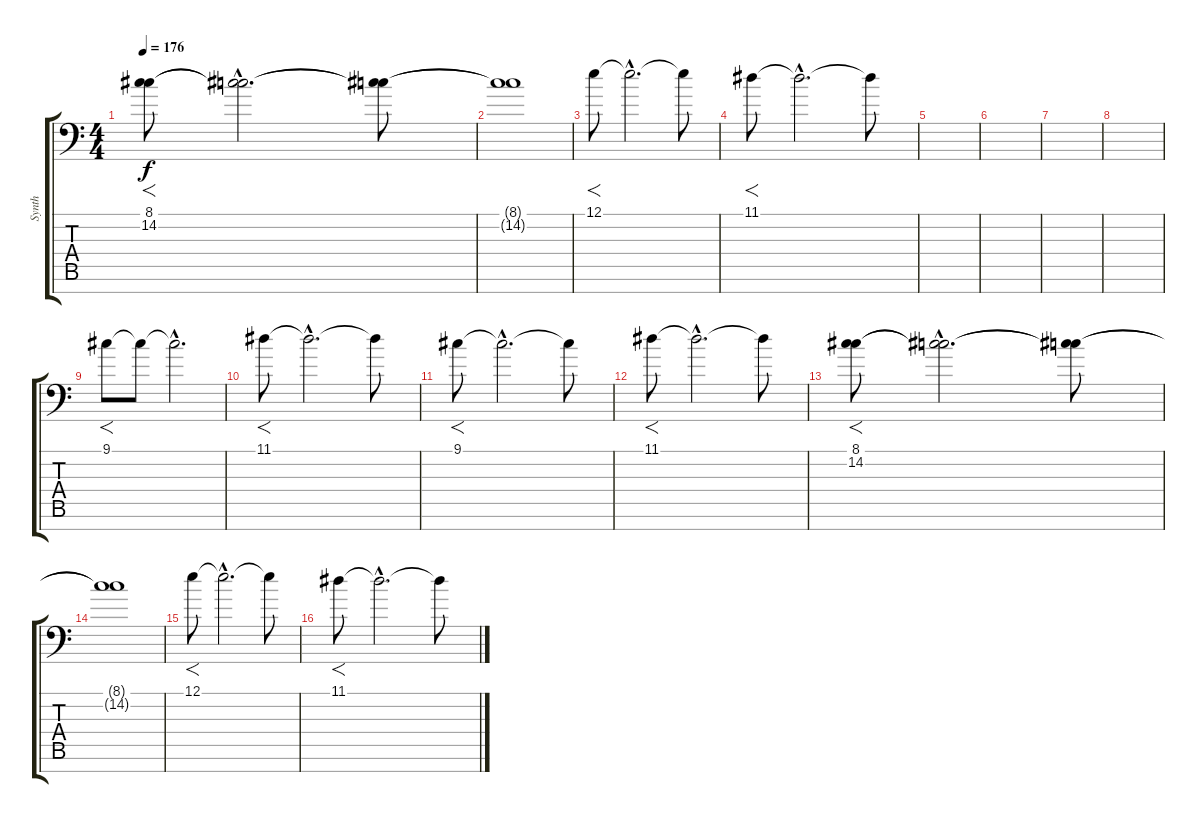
\track ("Synth" "Synth") {instrument pad4choir}
\staff {score tabs}
\tuning (E4 B3 G3 D3 A2 E2 C-1) {hide}
\ts (4 4)
\tempo 176
\clef f4
\ks c
(8.1 14.2).8{f dy f} (8.1{hac t} 14.2{hac t}).2{d} (8.1{t} 14.2{t}).8 |
(8.1{t} 14.2{t}).1 |
12.1.8{f} 12.1{hac t}.2{d} 12.1{t}.8 |
11.1.8{f} 11.1{hac t}.2{d} 11.1{t}.8 |
|
|
|
|
9.1.8{f volume 5} 9.1{t}.8 9.1{hac t}.2{d} |
11.1.8{f} 11.1{hac t}.2{d} 11.1{t}.8 |
9.1.8{f} 9.1{hac t}.2{d} 9.1{t}.8 |
11.1.8{f} 11.1{hac t}.2{d} 11.1{t}.8 |
(8.1 14.2).8{f} (8.1{hac t} 14.2{hac t}).2{d} (8.1{t} 14.2{t}).8 |
(8.1{t} 14.2{t}).1 |
12.1.8{f} 12.1{hac t}.2{d} 12.1{t}.8 |
11.1.8{f} 11.1{hac t}.2{d} 11.1{t}.8
